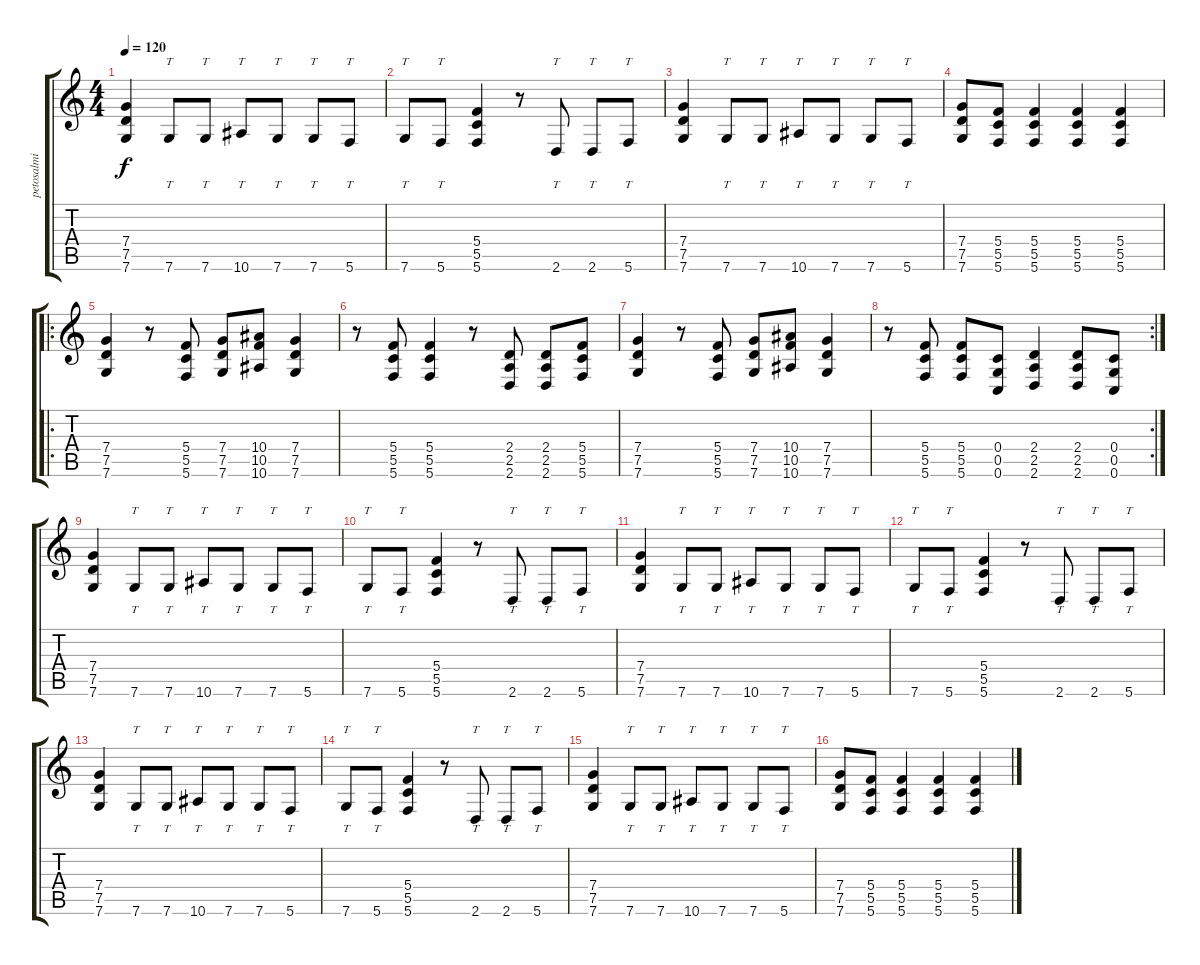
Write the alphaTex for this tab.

\track ("petosalmi" "petosalmi") {instrument distortionguitar}
\staff {score tabs}
\tuning (D4 A3 F3 C3 G2 C2) {hide}
\ts (4 4)
\tempo 120
\clef g2
\ks c
(7.4 7.5 7.6).4{dy f} 7.6.8{tt} 7.6.8{tt} 10.6.8{tt} 7.6.8{tt} 7.6.8{tt} 5.6.8{tt} |
7.6.8{tt} 5.6.8{tt} (5.4 5.5 5.6).4 r.8 2.6.8{tt} 2.6.8{tt} 5.6.8{tt} |
(7.4 7.5 7.6).4 7.6.8{tt} 7.6.8{tt} 10.6.8{tt} 7.6.8{tt} 7.6.8{tt} 5.6.8{tt} |
(7.4 7.5 7.6).8 (5.4 5.5 5.6).8 (5.4 5.5 5.6).4 (5.4 5.5 5.6).4 (5.4 5.5 5.6).4 |
\ro
(7.4 7.5 7.6).4 r.8 (5.4 5.5 5.6).8 (7.4 7.5 7.6).8 (10.4 10.5 10.6).8 (7.4 7.5 7.6).4 |
r.8 (5.4 5.5 5.6).8 (5.4 5.5 5.6).4 r.8 (2.4 2.5 2.6).8 (2.4 2.5 2.6).8 (5.4 5.5 5.6).8 |
(7.4 7.5 7.6).4 r.8 (5.4 5.5 5.6).8 (7.4 7.5 7.6).8 (10.4 10.5 10.6).8 (7.4 7.5 7.6).4 |
\rc 2
r.8 (5.4 5.5 5.6).8 (5.4 5.5 5.6).8 (0.4 0.5 0.6).8 (2.4 2.5 2.6).4 (2.4 2.5 2.6).8 (0.4 0.5 0.6).8 |
(7.4 7.5 7.6).4 7.6.8{tt} 7.6.8{tt} 10.6.8{tt} 7.6.8{tt} 7.6.8{tt} 5.6.8{tt} |
7.6.8{tt} 5.6.8{tt} (5.4 5.5 5.6).4 r.8 2.6.8{tt} 2.6.8{tt} 5.6.8{tt} |
(7.4 7.5 7.6).4 7.6.8{tt} 7.6.8{tt} 10.6.8{tt} 7.6.8{tt} 7.6.8{tt} 5.6.8{tt} |
7.6.8{tt} 5.6.8{tt} (5.4 5.5 5.6).4 r.8 2.6.8{tt} 2.6.8{tt} 5.6.8{tt} |
(7.4 7.5 7.6).4 7.6.8{tt} 7.6.8{tt} 10.6.8{tt} 7.6.8{tt} 7.6.8{tt} 5.6.8{tt} |
7.6.8{tt} 5.6.8{tt} (5.4 5.5 5.6).4 r.8 2.6.8{tt} 2.6.8{tt} 5.6.8{tt} |
(7.4 7.5 7.6).4 7.6.8{tt} 7.6.8{tt} 10.6.8{tt} 7.6.8{tt} 7.6.8{tt} 5.6.8{tt} |
(7.4 7.5 7.6).8 (5.4 5.5 5.6).8 (5.4 5.5 5.6).4 (5.4 5.5 5.6).4 (5.4 5.5 5.6).4
